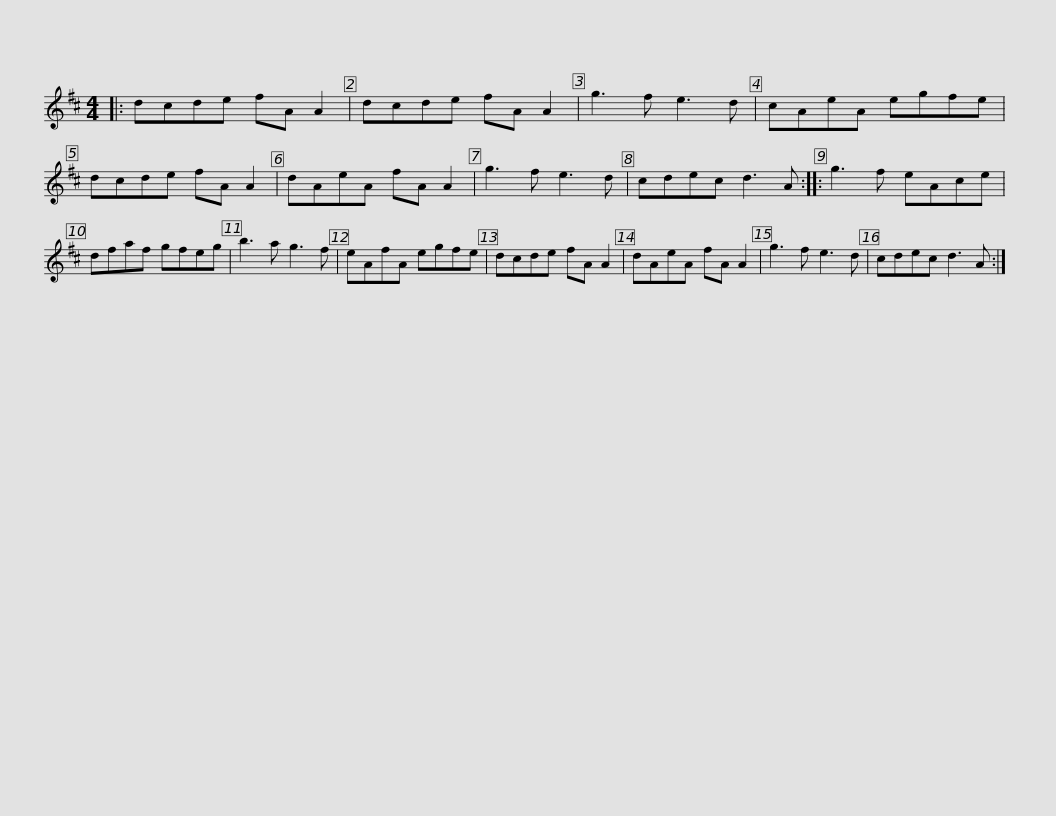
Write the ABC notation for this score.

X:1
L:1/8
M:4/4
I:linebreak $
K:D
V:1 treble
V:1
|: dcde fA A2 | dcde fA A2 | g3 f e3 d | cAeA egfe | dcde fA A2 | %5
 dAeA fA A2 |$ g3 f e3 d | cdec d3 A :: g3 f eAce | dfaf gfeg | %10
 b3 a g3 f | eAfA egfe |$ dcde fA A2 | dAeA fA A2 | g3 f e3 d | %15
 cdec d3 A :| %16
